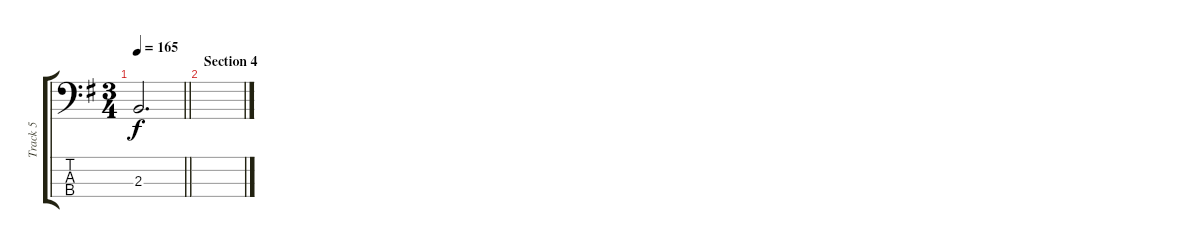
\track ("Track 5" "Track 5") {instrument acousticbass}
\staff {score tabs}
\tuning (G2 D2 A1 E1) {hide}
\ts (3 4)
\tempo 165
\clef f4
\barLineRight lightlight
\ks g
2.3{t}.2{d dy f} |
\section ("" "Section 4")
